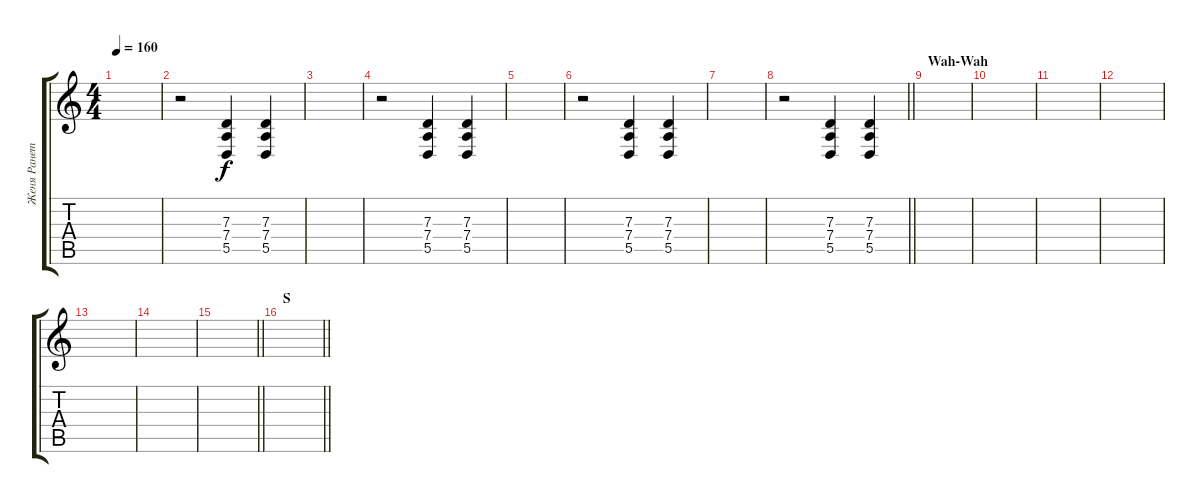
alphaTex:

\track ("Женя Ранетка" "Женя Ранет") {instrument cello}
\staff {score tabs}
\tuning (E4 B3 G3 D3 A2 E2) {hide}
\ts (4 4)
\tempo 160
\clef g2
\ks c
|
r.2 (7.3 7.4 5.5).4 (7.3 7.4 5.5).4 |
|
r.2 (7.3 7.4 5.5).4 (7.3 7.4 5.5).4 |
|
r.2 (7.3 7.4 5.5).4 (7.3 7.4 5.5).4 |
|
\barLineRight lightlight
r.2 (7.3 7.4 5.5).4 (7.3 7.4 5.5).4 |
\section ("" "Wah-Wah")
|
|
|
|
|
|
\barLineRight lightlight
|
\section ("" "S")
\barLineRight lightlight
